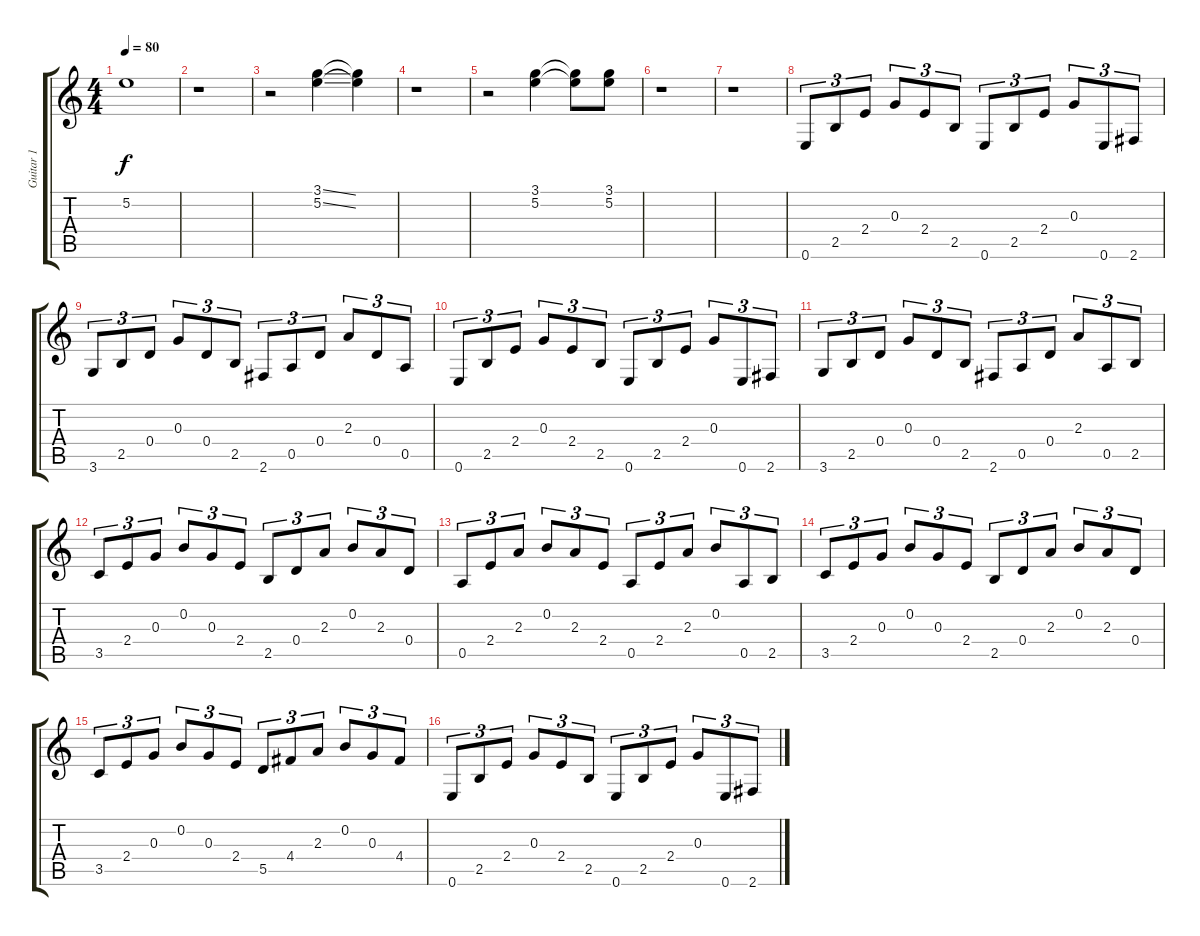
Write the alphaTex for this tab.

\track ("Guitar 1" "Guitar 1") {instrument distortionguitar}
\staff {score tabs}
\tuning (E4 B3 G3 D3 A2 E2) {hide}
\ts (4 4)
\tempo 80
\clef g2
\ks c
5.2{t}.1{dy f} |
r.1 |
r.2 (3.1{ss} 5.2{ss}).4 (3.1{t} 5.2{t}).4 |
r.1 |
r.2 (3.1 5.2).4 (3.1{t} 5.2{t}).8 (3.1 5.2).8 |
r.1 |
r.1 |
0.6.8{tu (3 2)} 2.5.8{tu (3 2)} 2.4.8{tu (3 2)} 0.3.8{tu (3 2)} 2.4.8{tu (3 2)} 2.5.8{tu (3 2)} 0.6.8{tu (3 2)} 2.5.8{tu (3 2)} 2.4.8{tu (3 2)} 0.3.8{tu (3 2)} 0.6.8{tu (3 2)} 2.6.8{tu (3 2)} |
3.6.8{tu (3 2)} 2.5.8{tu (3 2)} 0.4.8{tu (3 2)} 0.3.8{tu (3 2)} 0.4.8{tu (3 2)} 2.5.8{tu (3 2)} 2.6.8{tu (3 2)} 0.5.8{tu (3 2)} 0.4.8{tu (3 2)} 2.3.8{tu (3 2)} 0.4.8{tu (3 2)} 0.5.8{tu (3 2)} |
0.6.8{tu (3 2)} 2.5.8{tu (3 2)} 2.4.8{tu (3 2)} 0.3.8{tu (3 2)} 2.4.8{tu (3 2)} 2.5.8{tu (3 2)} 0.6.8{tu (3 2)} 2.5.8{tu (3 2)} 2.4.8{tu (3 2)} 0.3.8{tu (3 2)} 0.6.8{tu (3 2)} 2.6.8{tu (3 2)} |
3.6.8{tu (3 2)} 2.5.8{tu (3 2)} 0.4.8{tu (3 2)} 0.3.8{tu (3 2)} 0.4.8{tu (3 2)} 2.5.8{tu (3 2)} 2.6.8{tu (3 2)} 0.5.8{tu (3 2)} 0.4.8{tu (3 2)} 2.3.8{tu (3 2)} 0.5.8{tu (3 2)} 2.5.8{tu (3 2)} |
3.5.8{tu (3 2)} 2.4.8{tu (3 2)} 0.3.8{tu (3 2)} 0.2.8{tu (3 2)} 0.3.8{tu (3 2)} 2.4.8{tu (3 2)} 2.5.8{tu (3 2)} 0.4.8{tu (3 2)} 2.3.8{tu (3 2)} 0.2.8{tu (3 2)} 2.3.8{tu (3 2)} 0.4.8{tu (3 2)} |
0.5.8{tu (3 2)} 2.4.8{tu (3 2)} 2.3.8{tu (3 2)} 0.2.8{tu (3 2)} 2.3.8{tu (3 2)} 2.4.8{tu (3 2)} 0.5.8{tu (3 2)} 2.4.8{tu (3 2)} 2.3.8{tu (3 2)} 0.2.8{tu (3 2)} 0.5.8{tu (3 2)} 2.5.8{tu (3 2)} |
3.5.8{tu (3 2)} 2.4.8{tu (3 2)} 0.3.8{tu (3 2)} 0.2.8{tu (3 2)} 0.3.8{tu (3 2)} 2.4.8{tu (3 2)} 2.5.8{tu (3 2)} 0.4.8{tu (3 2)} 2.3.8{tu (3 2)} 0.2.8{tu (3 2)} 2.3.8{tu (3 2)} 0.4.8{tu (3 2)} |
3.5.8{tu (3 2)} 2.4.8{tu (3 2)} 0.3.8{tu (3 2)} 0.2.8{tu (3 2)} 0.3.8{tu (3 2)} 2.4.8{tu (3 2)} 5.5.8{tu (3 2)} 4.4.8{tu (3 2)} 2.3.8{tu (3 2)} 0.2.8{tu (3 2)} 0.3.8{tu (3 2)} 4.4.8{tu (3 2)} |
0.6.8{tu (3 2)} 2.5.8{tu (3 2)} 2.4.8{tu (3 2)} 0.3.8{tu (3 2)} 2.4.8{tu (3 2)} 2.5.8{tu (3 2)} 0.6.8{tu (3 2)} 2.5.8{tu (3 2)} 2.4.8{tu (3 2)} 0.3.8{tu (3 2)} 0.6.8{tu (3 2)} 2.6.8{tu (3 2)}
